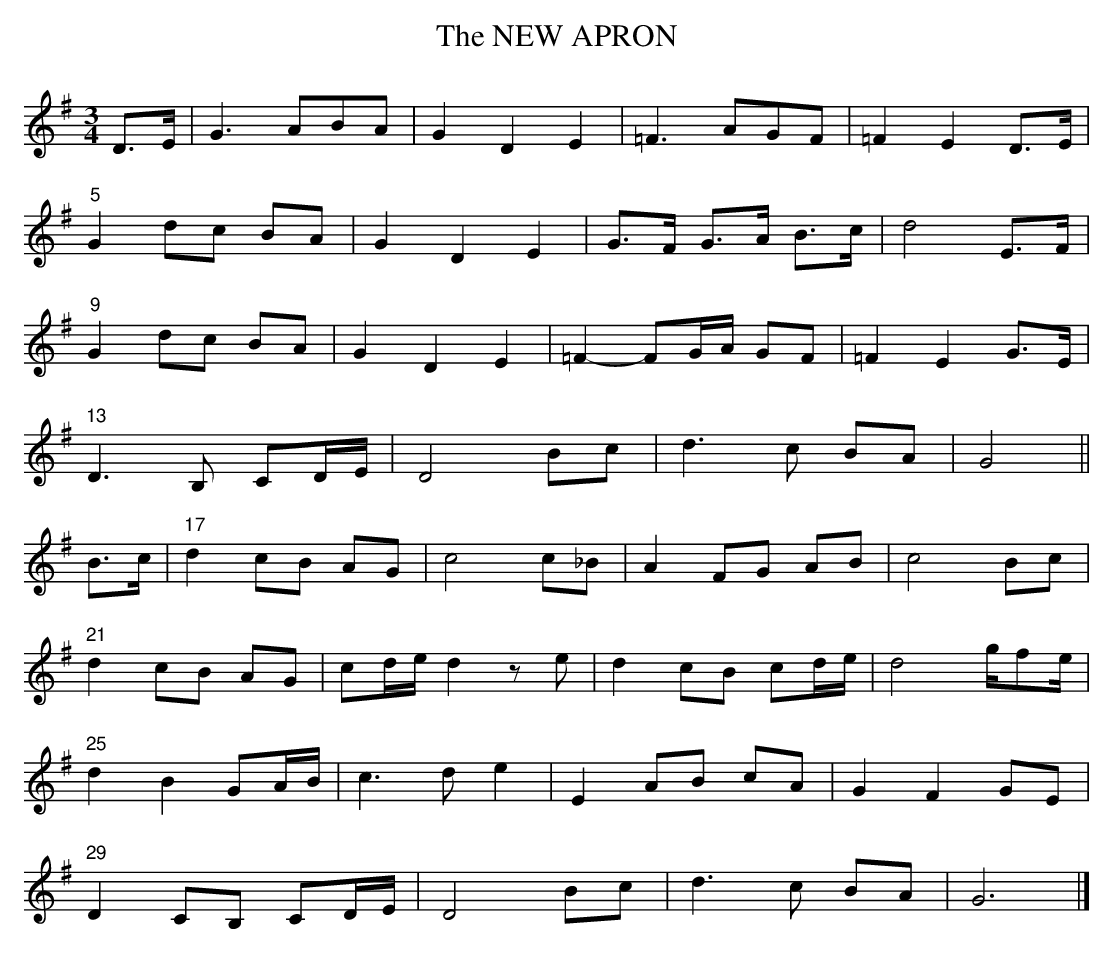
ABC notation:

X:1
T:NEW APRON, The
Y:"with expression"
M:3/4
L:1/8
K:G
D>E|G3 ABA|G2 D2 E2|=F3 AGF|=F2 E2 D>E|
"5"G2 dc BA|G2 D2 E2|G>F G>A B>c|d4 E>F|
"9"G2 dc BA|G2 D2 E2|=F2-FG/A/ GF|=F2 E2 G>E|
"13"D3B, CD/E/|D4Bc|d3c BA|G4||
B>c|"17"d2 cB AG|c4 c_B|A2 FG AB|c4 Bc|
"21"d2 cB AG|cd/e/ d2ze|d2cB cd/e/|d4 g/fe/|
"25"d2 B2 GA/B/|c3d e2|E2 AB cA|G2 F2 GE|
"29"D2 CB, CD/E/|D4 Bc|d3c BA|G6|]
